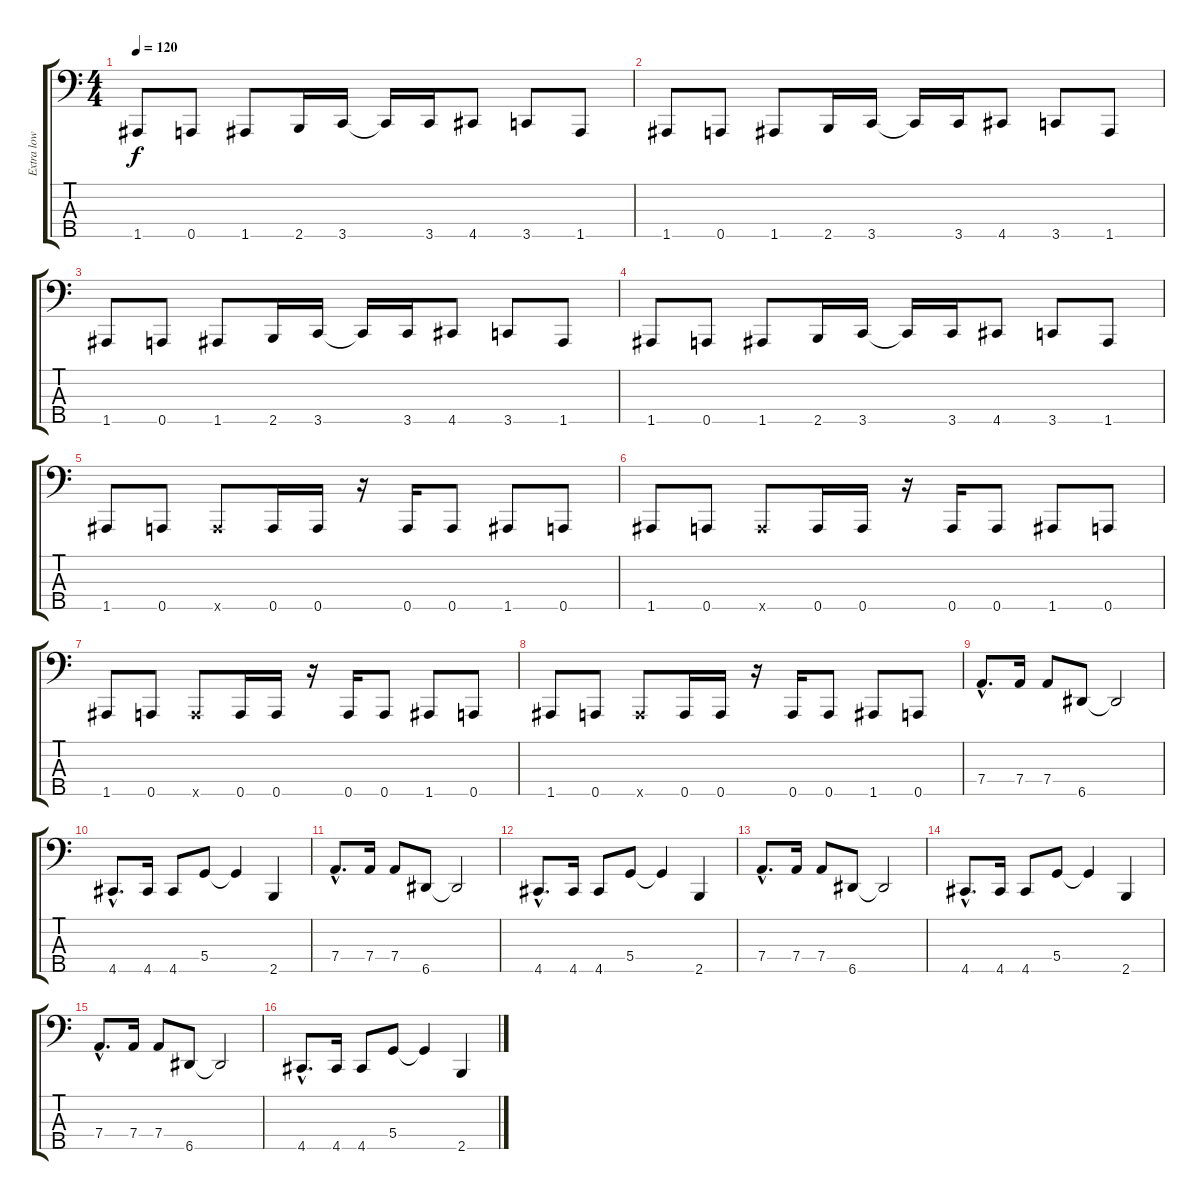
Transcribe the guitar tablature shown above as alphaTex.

\track ("Extra low sound" "Extra low ") {instrument electricbassfinger}
\staff {score tabs}
\tuning (F2 C2 G1 D1 A0) {hide}
\ts (4 4)
\tempo 120
\clef f4
\ks c
1.5.8{dy f} 0.5.8 1.5.8 2.5.16 3.5.16 3.5{t}.16 3.5.16 4.5.8 3.5.8 1.5.8 |
1.5.8 0.5.8 1.5.8 2.5.16 3.5.16 3.5{t}.16 3.5.16 4.5.8 3.5.8 1.5.8 |
1.5.8 0.5.8 1.5.8 2.5.16 3.5.16 3.5{t}.16 3.5.16 4.5.8 3.5.8 1.5.8 |
1.5.8 0.5.8 1.5.8 2.5.16 3.5.16 3.5{t}.16 3.5.16 4.5.8 3.5.8 1.5.8 |
1.5.8 0.5.8 0.5{x}.8 0.5.16 0.5.16 r.16 0.5.16 0.5.8 1.5.8 0.5.8 |
1.5.8 0.5.8 0.5{x}.8 0.5.16 0.5.16 r.16 0.5.16 0.5.8 1.5.8 0.5.8 |
1.5.8 0.5.8 0.5{x}.8 0.5.16 0.5.16 r.16 0.5.16 0.5.8 1.5.8 0.5.8 |
1.5.8 0.5.8 0.5{x}.8 0.5.16 0.5.16 r.16 0.5.16 0.5.8 1.5.8 0.5.8 |
7.4{hac}.8{d} 7.4.16 7.4.8 6.5.8 6.5{t}.2 |
4.5{hac}.8{d} 4.5.16 4.5.8 5.4.8 5.4{t}.4 2.5.4 |
7.4{hac}.8{d} 7.4.16 7.4.8 6.5.8 6.5{t}.2 |
4.5{hac}.8{d} 4.5.16 4.5.8 5.4.8 5.4{t}.4 2.5.4 |
7.4{hac}.8{d} 7.4.16 7.4.8 6.5.8 6.5{t}.2 |
4.5{hac}.8{d} 4.5.16 4.5.8 5.4.8 5.4{t}.4 2.5.4 |
7.4{hac}.8{d} 7.4.16 7.4.8 6.5.8 6.5{t}.2 |
4.5{hac}.8{d} 4.5.16 4.5.8 5.4.8 5.4{t}.4 2.5.4
